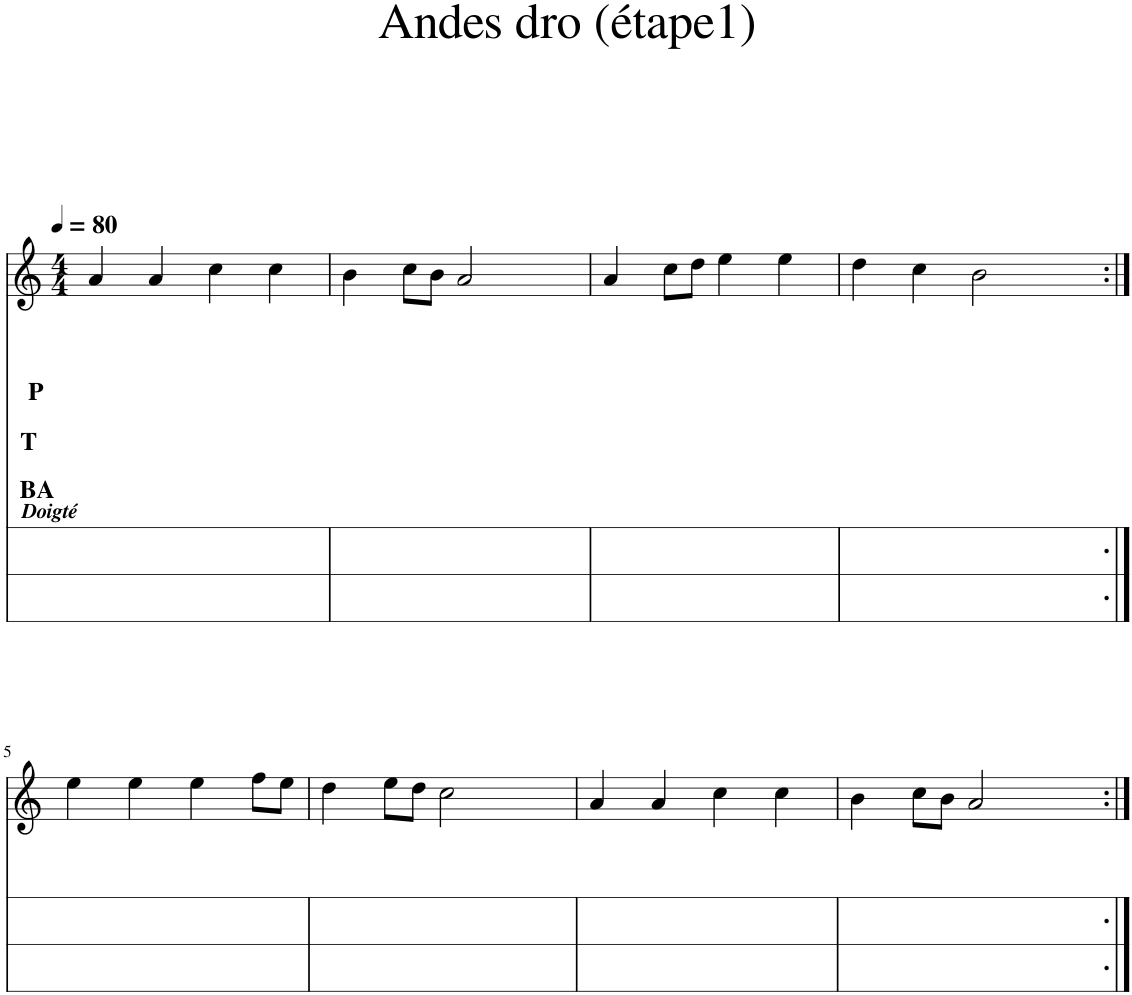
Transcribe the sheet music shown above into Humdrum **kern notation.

**kern	**kern
*part2	*part1
*staff2	*staff1
*I"Guitare classique [Tablature]	*I"Accordéon
*	*I'Acc
*stria3	*
*	*clefG2
*k[]	*k[]
*M4/4	*M4/4
*MM80	*MM80
=1	=1
!	!LO:TX:b:B:t=P
!	!LO:TX:b:B:t=T
!	!LO:TX:b:B:t=BA
!	!LO:TX:b:Bi:t=Doigté
1r	4a/
.	4a/
.	4cc\
.	4cc\
=2	=2
1r	4b\
.	8cc\L
.	8b\J
.	2a/
=3	=3
1r	4a/
.	8cc\L
.	8dd\J
.	4ee\
.	4ee\
=4	=4
1r	4dd\
.	4cc\
.	2b\
!!LO:LB:g=z
=5:|!	=5:|!
1r	4ee\
.	4ee\
.	4ee\
.	8ff\L
.	8ee\J
=6	=6
1r	4dd\
.	8ee\L
.	8dd\J
.	2cc\
=7	=7
1r	4a/
.	4a/
.	4cc\
.	4cc\
=8	=8
1r	4b\
.	8cc\L
.	8b\J
.	2a/
=:|!	=:|!
*-	*-
